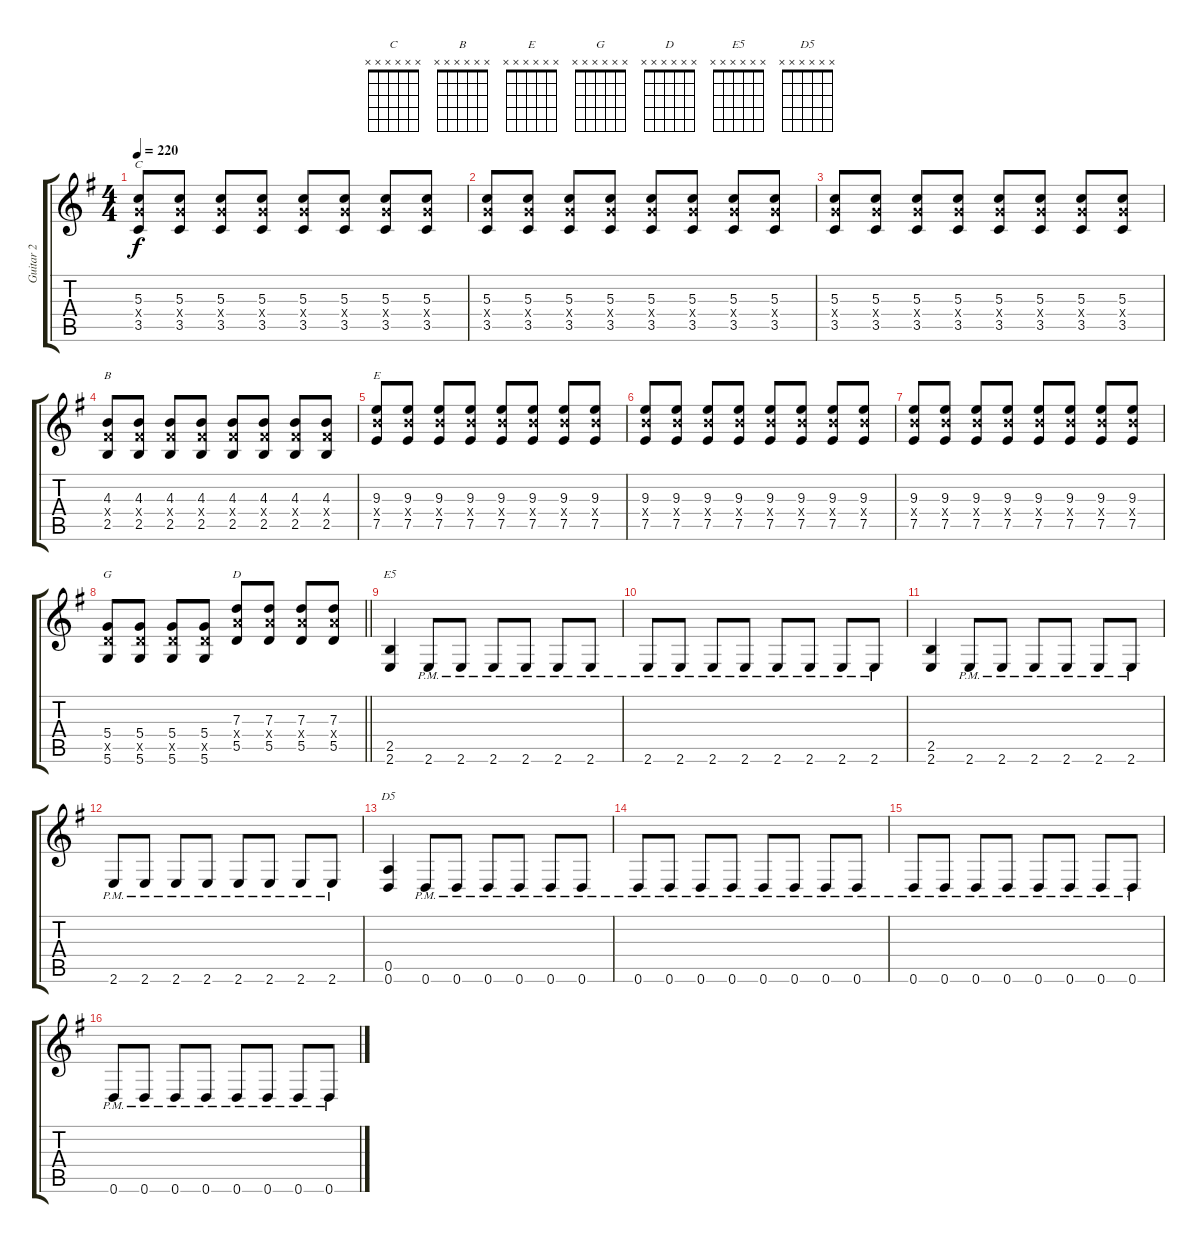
\track ("Guitar 2" "Guitar 2") {instrument distortionguitar}
\staff {score tabs}
\tuning (E4 B3 G3 D3 A2 D2) {hide}
\chord ("C" x x x x x x)
\chord ("B" x x x x x x)
\chord ("E" x x x x x x)
\chord ("G" x x x x x x)
\chord ("D" x x x x x x)
\chord ("E5" x x x x x x)
\chord ("D5" x x x x x x)
\ts (4 4)
\tempo 220
\clef g2
\ks eminor
(5.3 5.4{x} 3.5).8{ch "C" dy f} (5.3 5.4{x} 3.5).8 (5.3 5.4{x} 3.5).8 (5.3 5.4{x} 3.5).8 (5.3 5.4{x} 3.5).8 (5.3 5.4{x} 3.5).8 (5.3 5.4{x} 3.5).8 (5.3 5.4{x} 3.5).8 |
(5.3 5.4{x} 3.5).8 (5.3 5.4{x} 3.5).8 (5.3 5.4{x} 3.5).8 (5.3 5.4{x} 3.5).8 (5.3 5.4{x} 3.5).8 (5.3 5.4{x} 3.5).8 (5.3 5.4{x} 3.5).8 (5.3 5.4{x} 3.5).8 |
(5.3 5.4{x} 3.5).8 (5.3 5.4{x} 3.5).8 (5.3 5.4{x} 3.5).8 (5.3 5.4{x} 3.5).8 (5.3 5.4{x} 3.5).8 (5.3 5.4{x} 3.5).8 (5.3 5.4{x} 3.5).8 (5.3 5.4{x} 3.5).8 |
(4.3 4.4{x} 2.5).8{ch "B"} (4.3 4.4{x} 2.5).8 (4.3 4.4{x} 2.5).8 (4.3 4.4{x} 2.5).8 (4.3 4.4{x} 2.5).8 (4.3 4.4{x} 2.5).8 (4.3 4.4{x} 2.5).8 (4.3 4.4{x} 2.5).8 |
(9.3 9.4{x} 7.5).8{ch "E"} (9.3 9.4{x} 7.5).8 (9.3 9.4{x} 7.5).8 (9.3 9.4{x} 7.5).8 (9.3 9.4{x} 7.5).8 (9.3 9.4{x} 7.5).8 (9.3 9.4{x} 7.5).8 (9.3 9.4{x} 7.5).8 |
(9.3 9.4{x} 7.5).8 (9.3 9.4{x} 7.5).8 (9.3 9.4{x} 7.5).8 (9.3 9.4{x} 7.5).8 (9.3 9.4{x} 7.5).8 (9.3 9.4{x} 7.5).8 (9.3 9.4{x} 7.5).8 (9.3 9.4{x} 7.5).8 |
(9.3 9.4{x} 7.5).8 (9.3 9.4{x} 7.5).8 (9.3 9.4{x} 7.5).8 (9.3 9.4{x} 7.5).8 (9.3 9.4{x} 7.5).8 (9.3 9.4{x} 7.5).8 (9.3 9.4{x} 7.5).8 (9.3 9.4{x} 7.5).8 |
\barLineRight lightlight
(5.4 5.5{x} 5.6).8{ch "G"} (5.4 5.5{x} 5.6).8 (5.4 5.5{x} 5.6).8 (5.4 5.5{x} 5.6).8 (7.3 7.4{x} 5.5).8{ch "D"} (7.3 7.4{x} 5.5).8 (7.3 7.4{x} 5.5).8 (7.3 7.4{x} 5.5).8 |
(2.5 2.6).4{ch "E5"} 2.6{pm}.8 2.6{pm}.8 2.6{pm}.8 2.6{pm}.8 2.6{pm}.8 2.6{pm}.8 |
2.6{pm}.8 2.6{pm}.8 2.6{pm}.8 2.6{pm}.8 2.6{pm}.8 2.6{pm}.8 2.6{pm}.8 2.6{pm}.8 |
(2.5 2.6).4 2.6{pm}.8 2.6{pm}.8 2.6{pm}.8 2.6{pm}.8 2.6{pm}.8 2.6{pm}.8 |
2.6{pm}.8 2.6{pm}.8 2.6{pm}.8 2.6{pm}.8 2.6{pm}.8 2.6{pm}.8 2.6{pm}.8 2.6{pm}.8 |
(0.5 0.6).4{ch "D5"} 0.6{pm}.8 0.6{pm}.8 0.6{pm}.8 0.6{pm}.8 0.6{pm}.8 0.6{pm}.8 |
0.6{pm}.8 0.6{pm}.8 0.6{pm}.8 0.6{pm}.8 0.6{pm}.8 0.6{pm}.8 0.6{pm}.8 0.6{pm}.8 |
0.6{pm}.8 0.6{pm}.8 0.6{pm}.8 0.6{pm}.8 0.6{pm}.8 0.6{pm}.8 0.6{pm}.8 0.6{pm}.8 |
0.6{pm}.8 0.6{pm}.8 0.6{pm}.8 0.6{pm}.8 0.6{pm}.8 0.6{pm}.8 0.6{pm}.8 0.6{pm}.8
